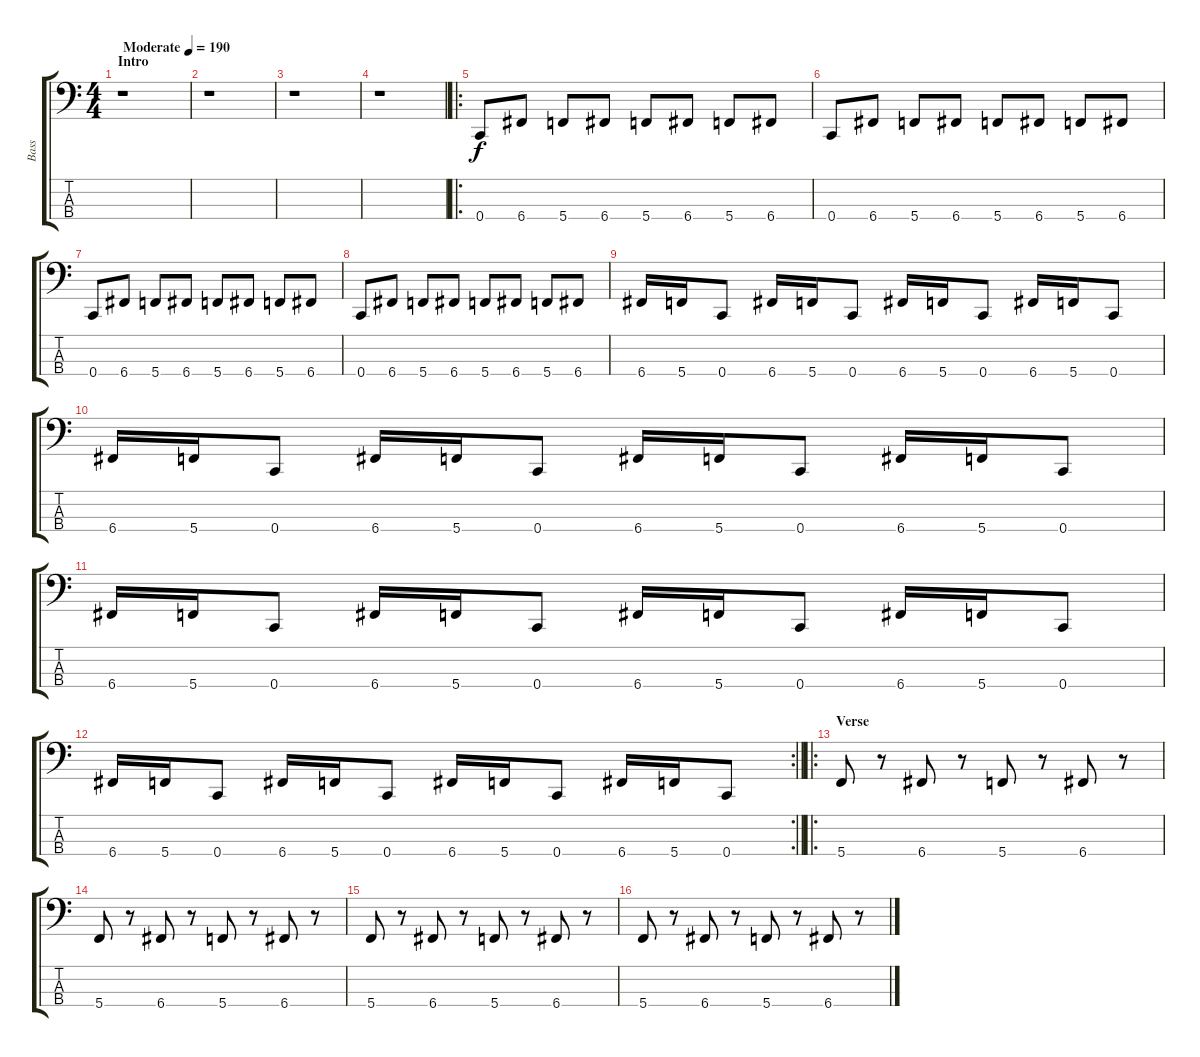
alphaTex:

\track ("Bass" "Bass") {instrument electricbasspick}
\staff {score tabs}
\tuning (F2 C2 G1 C1) {hide}
\ts (4 4)
\section ("" "Intro")
\tempo (190 "Moderate")
\clef f4
\ks c
r.1{dy f instrument electricbasspick} |
r.1 |
r.1 |
r.1 |
\ro
0.4.8 6.4.8 5.4.8 6.4.8 5.4.8 6.4.8 5.4.8 6.4.8 |
0.4.8 6.4.8 5.4.8 6.4.8 5.4.8 6.4.8 5.4.8 6.4.8 |
0.4.8 6.4.8 5.4.8 6.4.8 5.4.8 6.4.8 5.4.8 6.4.8 |
0.4.8 6.4.8 5.4.8 6.4.8 5.4.8 6.4.8 5.4.8 6.4.8 |
6.4.16 5.4.16 0.4.8 6.4.16 5.4.16 0.4.8 6.4.16 5.4.16 0.4.8 6.4.16 5.4.16 0.4.8 |
6.4.16 5.4.16 0.4.8 6.4.16 5.4.16 0.4.8 6.4.16 5.4.16 0.4.8 6.4.16 5.4.16 0.4.8 |
6.4.16 5.4.16 0.4.8 6.4.16 5.4.16 0.4.8 6.4.16 5.4.16 0.4.8 6.4.16 5.4.16 0.4.8 |
\rc 2
\barLineRight lightlight
6.4.16 5.4.16 0.4.8 6.4.16 5.4.16 0.4.8 6.4.16 5.4.16 0.4.8 6.4.16 5.4.16 0.4.8 |
\ro
\section ("" "Verse")
5.4.8 r.8 6.4.8 r.8 5.4.8 r.8 6.4.8 r.8 |
5.4.8 r.8 6.4.8 r.8 5.4.8 r.8 6.4.8 r.8 |
5.4.8 r.8 6.4.8 r.8 5.4.8 r.8 6.4.8 r.8 |
5.4.8 r.8 6.4.8 r.8 5.4.8 r.8 6.4.8 r.8
